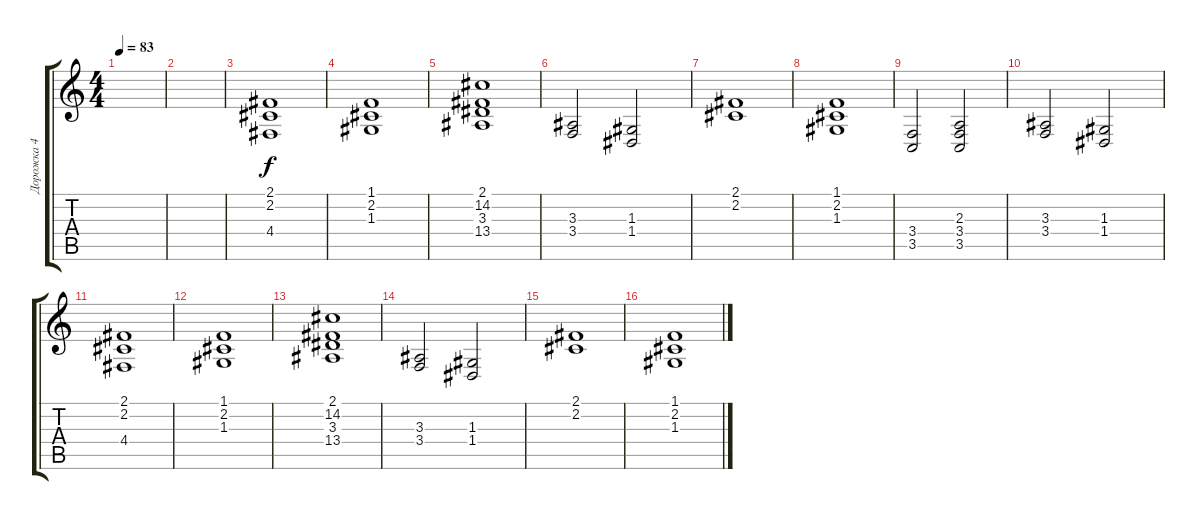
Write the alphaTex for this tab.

\track ("Дорожка 4" "Дорожка 4") {instrument synthstrings1}
\staff {score tabs}
\tuning (E4 B3 G3 D3 A2 E2) {hide}
\ts (4 4)
\tempo 83
\clef g2
\ks c
|
|
(2.1 2.2 4.4).1 |
(1.1 2.2 1.3).1 |
(2.1 14.2 3.3 13.4).1 |
(3.3 3.4).2 (1.3 1.4).2 |
(2.1 2.2).1 |
(1.1 2.2 1.3).1 |
(3.4 3.5).2 (2.3 3.4 3.5).2 |
(3.3 3.4).2 (1.3 1.4).2 |
(2.1 2.2 4.4).1 |
(1.1 2.2 1.3).1 |
(2.1 14.2 3.3 13.4).1 |
(3.3 3.4).2 (1.3 1.4).2 |
(2.1 2.2).1 |
(1.1 2.2 1.3).1
